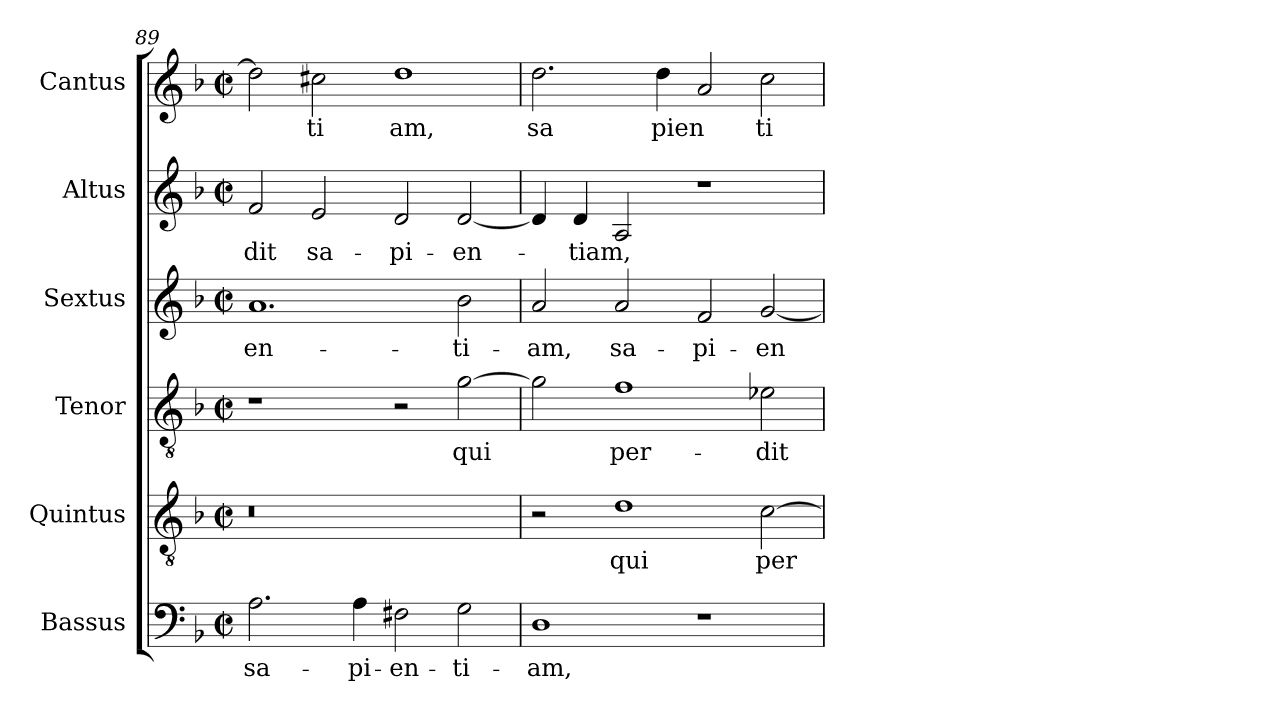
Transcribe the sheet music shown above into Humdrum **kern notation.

**kern	**text	**kern	**text	**kern	**text	**kern	**text	**kern	**text	**kern	**text
*part6	*part6	*part5	*part5	*part4	*part4	*part3	*part3	*part2	*part2	*part1	*part1
*staff6	*staff6	*staff5	*staff5	*staff4	*staff4	*staff3	*staff3	*staff2	*staff2	*staff1	*staff1
*I"Bassus	*	*I"Quintus	*	*I"Tenor	*	*I"Sextus	*	*I"Altus	*	*I"Cantus	*
*clefF4	*	*clefGv2	*	*clefGv2	*	*clefG2	*	*clefG2	*	*clefG2	*
*k[b-]	*	*k[b-]	*	*k[b-]	*	*k[b-]	*	*k[b-]	*	*k[b-]	*
*F:	*	*F:	*	*F:	*	*F:	*	*F:	*	*F:	*
*M2/2	*	*M2/2	*	*M2/2	*	*M2/2	*	*M2/2	*	*M2/2	*
*met(c|)	*	*met(c|)	*	*met(c|)	*	*met(c|)	*	*met(c|)	*	*met(c|)	*
=89	=89	=89	=89	=89	=89	=89	=89	=89	=89	=89	=89
!	!LO:LY:b:cj	!	!	!	!	!	!LO:LY:b:cj	!	!LO:LY:b:cj	!	!
2.A\	sa-	0r	.	1r	.	1.a	-en-	2f/	-dit	2dd\]	.
!	!	!	!	!	!	!	!	!	!LO:LY:b:cj	!	!LO:LY:b:cj
.	.	.	.	.	.	.	.	2e/	sa-	2cc#\	ti
!	!LO:LY:b:cj	!	!	!	!	!	!	!	!	!	!
4A\	-pi-	.	.	.	.	.	.	.	.	.	.
!	!LO:LY:b:cj	!	!	!	!	!	!	!	!LO:LY:b:cj	!	!LO:LY:b:cj
2F#X\	-en-	.	.	2r	.	.	.	2d/	-pi-	1dd	am,
!	!LO:LY:b:cj	!	!	!	!LO:LY:b	!	!LO:LY:b:cj	!	!LO:LY:b:cj	!	!
2G\	-ti-	.	.	[>2g\	qui	2b-\	-ti-	[<2d/	-en-	.	.
=90	=90	=90	=90	=90	=90	=90	=90	=90	=90	=90	=90
!	!LO:LY:b:cj	!	!	!	!	!	!LO:LY:b:cj	!	!	!	!LO:LY:b:cj
1D	-am,	2r	.	2g\]	.	2a/	-am,	4d/]	.	2.dd\	sa
!	!	!	!	!	!	!	!	!	!LO:LY:b	!	!
.	.	.	.	.	.	.	.	4d/	-tiam,	.	.
!	!	!	!LO:LY:b:cj	!	!LO:LY:b:cj	!	!LO:LY:b:cj	!	!	!	!
.	.	1d	qui	1f	per-	2a/	sa-	2A/	.	.	.
!	!	!	!	!	!	!	!	!	!	!	!LO:LY:b
.	.	.	.	.	.	.	.	.	.	4dd\	pien
!	!	!	!	!	!	!	!LO:LY:b:cj	!	!	!	!
1r	.	.	.	.	.	2f/	-pi-	1r	.	2a/	.
!	!	!	!LO:LY:b	!	!LO:LY:b:cj	!	!LO:LY:b:cj	!	!	!	!LO:LY:b:cj
.	.	[>2c\	per	2e-X\	-dit	[<2g/	-en-	.	.	2cc\	ti
=	=	=	=	=	=	=	=	=	=	=	=
*-	*-	*-	*-	*-	*-	*-	*-	*-	*-	*-	*-
